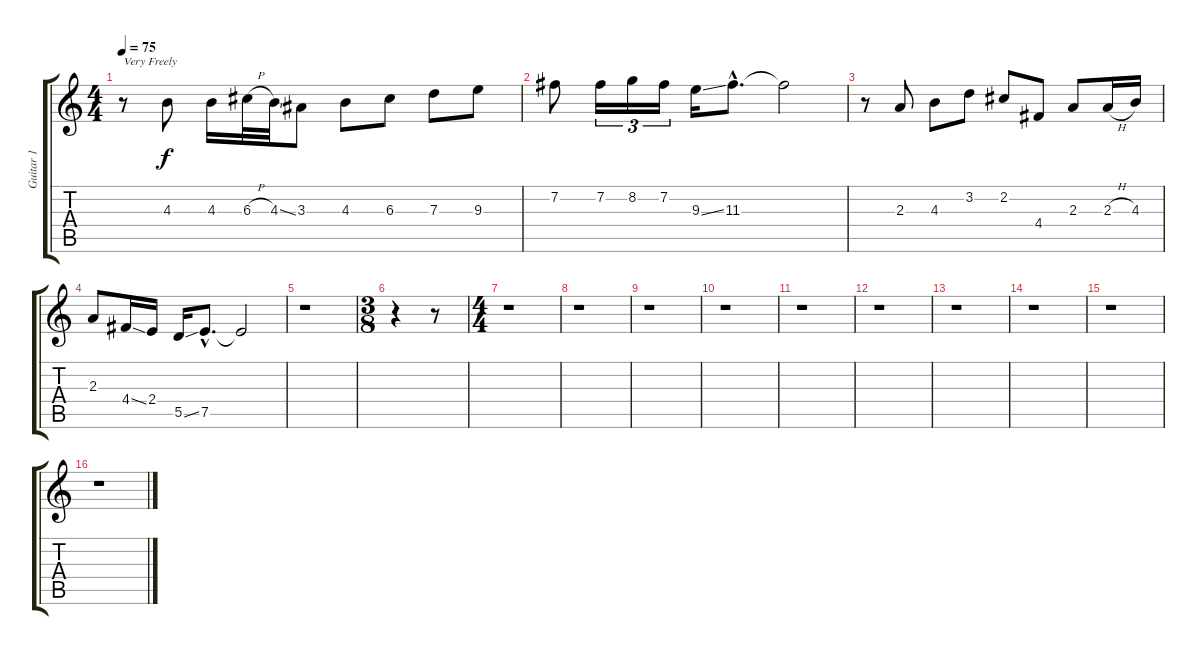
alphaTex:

\track ("Guitar 1" "Guitar 1") {instrument acousticguitarnylon}
\staff {score tabs}
\tuning (E4 B3 G3 D3 A2 E2) {hide}
\ts (4 4)
\tempo 75
\clef g2
\ks c
r.8{txt "Very Freely" dy f instrument acousticguitarnylon} 4.3.8 4.3.16 6.3{h}.32 4.3{ss}.32 3.3.8 4.3.8 6.3.8 7.3.8 9.3.8 |
7.2.8 7.2.16{tu (3 2)} 8.2.16{tu (3 2)} 7.2.16{tu (3 2)} 9.3{ss}.16 11.3{hac}.8{d} 11.3{t}.2 |
r.8 2.3.8 4.3.8 3.2.8 2.2.8 4.4.8 2.3.8 2.3{h}.16 4.3.16 |
2.3.8 4.4{ss}.16 2.4.16 5.5{ss}.16 7.5{hac}.8{d} 7.5{t}.2 |
r.1 |
\ts (3 8)
r.4 r.8 |
\ts (4 4)
r.1 |
r.1 |
r.1 |
r.1 |
r.1 |
r.1 |
r.1 |
r.1 |
r.1 |
r.1
